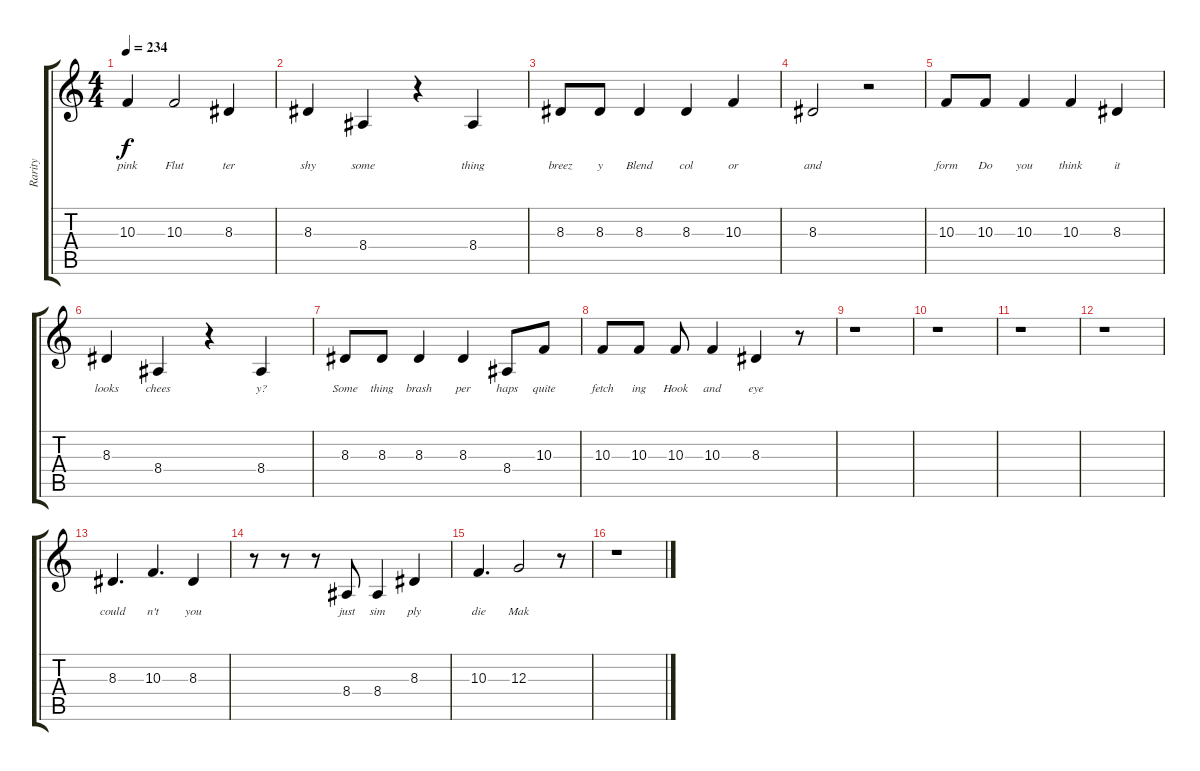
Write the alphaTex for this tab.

\track ("Rarity" "Rarity") {instrument trumpet}
\staff {score tabs}
\tuning (E4 B3 G3 D3 A2 E2) {hide}
\ts (4 4)
\tempo 234
\clef g2
\ks c
10.3.4{lyrics (0 "pink") lyrics (1 "") lyrics (2 "") lyrics (3 "") lyrics (4 "") dy f} 10.3.2{lyrics (0 "Flut") lyrics (1 "") lyrics (2 "") lyrics (3 "") lyrics (4 "")} 8.3.4{lyrics (0 "ter") lyrics (1 "") lyrics (2 "") lyrics (3 "") lyrics (4 "")} |
8.3.4{lyrics (0 "shy") lyrics (1 "") lyrics (2 "") lyrics (3 "") lyrics (4 "")} 8.4.4{lyrics (0 "some") lyrics (1 "") lyrics (2 "") lyrics (3 "") lyrics (4 "")} r.4 8.4.4{lyrics (0 "thing") lyrics (1 "") lyrics (2 "") lyrics (3 "") lyrics (4 "")} |
8.3.8{lyrics (0 "breez") lyrics (1 "") lyrics (2 "") lyrics (3 "") lyrics (4 "")} 8.3.8{lyrics (0 "y") lyrics (1 "") lyrics (2 "") lyrics (3 "") lyrics (4 "")} 8.3.4{lyrics (0 "Blend") lyrics (1 "") lyrics (2 "") lyrics (3 "") lyrics (4 "")} 8.3.4{lyrics (0 "col") lyrics (1 "") lyrics (2 "") lyrics (3 "") lyrics (4 "")} 10.3.4{lyrics (0 "or") lyrics (1 "") lyrics (2 "") lyrics (3 "") lyrics (4 "")} |
8.3.2{lyrics (0 "and") lyrics (1 "") lyrics (2 "") lyrics (3 "") lyrics (4 "")} r.2 |
10.3.8{lyrics (0 "form") lyrics (1 "") lyrics (2 "") lyrics (3 "") lyrics (4 "")} 10.3.8{lyrics (0 "Do") lyrics (1 "") lyrics (2 "") lyrics (3 "") lyrics (4 "")} 10.3.4{lyrics (0 "you") lyrics (1 "") lyrics (2 "") lyrics (3 "") lyrics (4 "")} 10.3.4{lyrics (0 "think") lyrics (1 "") lyrics (2 "") lyrics (3 "") lyrics (4 "")} 8.3.4{lyrics (0 "it") lyrics (1 "") lyrics (2 "") lyrics (3 "") lyrics (4 "")} |
8.3.4{lyrics (0 "looks") lyrics (1 "") lyrics (2 "") lyrics (3 "") lyrics (4 "")} 8.4.4{lyrics (0 "chees") lyrics (1 "") lyrics (2 "") lyrics (3 "") lyrics (4 "")} r.4 8.4.4{lyrics (0 "y?") lyrics (1 "") lyrics (2 "") lyrics (3 "") lyrics (4 "")} |
8.3.8{lyrics (0 "Some") lyrics (1 "") lyrics (2 "") lyrics (3 "") lyrics (4 "")} 8.3.8{lyrics (0 "thing") lyrics (1 "") lyrics (2 "") lyrics (3 "") lyrics (4 "")} 8.3.4{lyrics (0 "brash") lyrics (1 "") lyrics (2 "") lyrics (3 "") lyrics (4 "")} 8.3.4{lyrics (0 "per") lyrics (1 "") lyrics (2 "") lyrics (3 "") lyrics (4 "")} 8.4.8{lyrics (0 "haps") lyrics (1 "") lyrics (2 "") lyrics (3 "") lyrics (4 "")} 10.3.8{lyrics (0 "quite") lyrics (1 "") lyrics (2 "") lyrics (3 "") lyrics (4 "")} |
10.3.8{lyrics (0 "fetch") lyrics (1 "") lyrics (2 "") lyrics (3 "") lyrics (4 "")} 10.3.8{lyrics (0 "ing") lyrics (1 "") lyrics (2 "") lyrics (3 "") lyrics (4 "")} 10.3.8{lyrics (0 "Hook") lyrics (1 "") lyrics (2 "") lyrics (3 "") lyrics (4 "")} 10.3.4{lyrics (0 "and") lyrics (1 "") lyrics (2 "") lyrics (3 "") lyrics (4 "")} 8.3.4{lyrics (0 "eye") lyrics (1 "") lyrics (2 "") lyrics (3 "") lyrics (4 "")} r.8 |
r.1 |
r.1 |
r.1 |
r.1 |
8.3.4{d lyrics (0 "could") lyrics (1 "") lyrics (2 "") lyrics (3 "") lyrics (4 "")} 10.3.4{d lyrics (0 "n't") lyrics (1 "") lyrics (2 "") lyrics (3 "") lyrics (4 "")} 8.3.4{lyrics (0 "you") lyrics (1 "") lyrics (2 "") lyrics (3 "") lyrics (4 "")} |
r.8 r.8 r.8 8.4.8{lyrics (0 "just") lyrics (1 "") lyrics (2 "") lyrics (3 "") lyrics (4 "")} 8.4.4{lyrics (0 "sim") lyrics (1 "") lyrics (2 "") lyrics (3 "") lyrics (4 "")} 8.3.4{lyrics (0 "ply") lyrics (1 "") lyrics (2 "") lyrics (3 "") lyrics (4 "")} |
10.3.4{d lyrics (0 "die") lyrics (1 "") lyrics (2 "") lyrics (3 "") lyrics (4 "")} 12.3.2{lyrics (0 "Mak") lyrics (1 "") lyrics (2 "") lyrics (3 "") lyrics (4 "")} r.8 |
r.1
